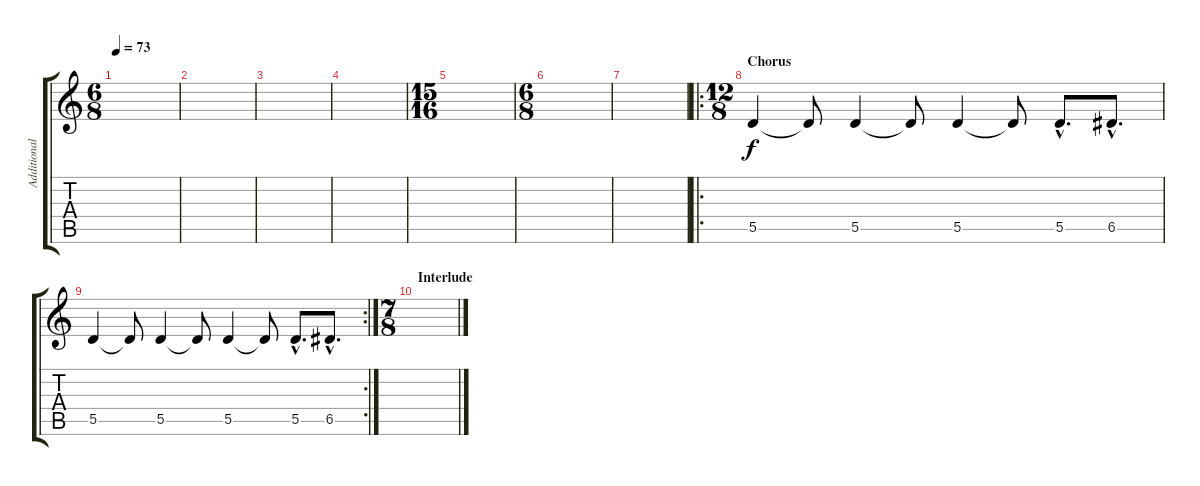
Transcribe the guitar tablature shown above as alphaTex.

\track ("Additional Rhytm Dist." "Additional") {instrument distortionguitar}
\staff {score tabs}
\tuning (E4 B3 G3 D3 A2 E2) {hide}
\ts (6 8)
\tempo 73
\clef g2
\ks c
|
|
|
|
\ts (15 16)
|
\ts (6 8)
|
|
\ro
\ts (12 8)
\section ("" "Chorus")
5.5.4 5.5{t}.8 5.5.4 5.5{t}.8 5.5.4 5.5{t}.8 5.5{hac}.8{d} 6.5{hac}.8{d} |
\rc 2
5.5.4 5.5{t}.8 5.5.4 5.5{t}.8 5.5.4 5.5{t}.8 5.5{hac}.8{d} 6.5{hac}.8{d} |
\ts (7 8)
\section ("" "Interlude")
